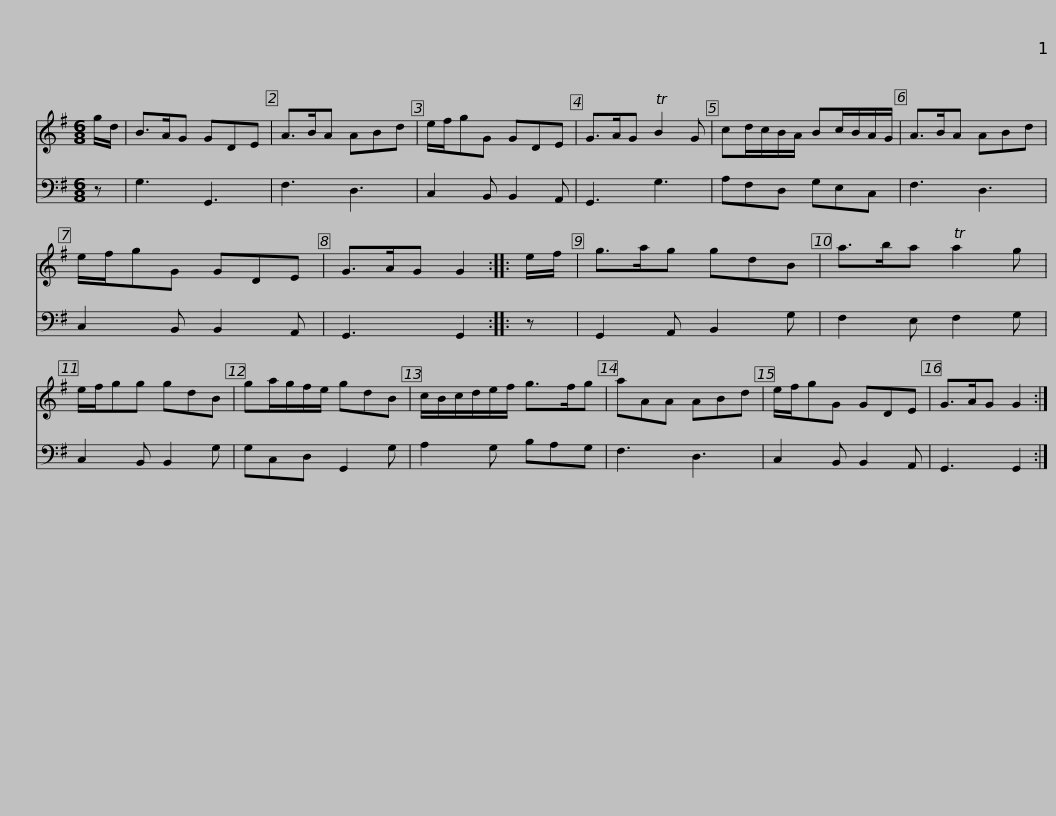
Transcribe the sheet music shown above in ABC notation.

X:1
%%score 1 2
L:1/8
M:6/8
I:linebreak $
K:G
V:1 treble
V:2 bass
V:1
 g/d/ | B>AG GDE | A>BA ABd | e/f/gG GDE | G>AG TB2 G | %5
 cd/c/B/A/ Bc/B/A/G/ | A>BA ABd |$ e/f/gG GDE | G>AG G2 :: e/f/ | %10
 g>ag gdB | a>ba Ta2 g | e/f/gg gdB | ga/g/f/e/ gdB |$ c/B/c/d/e/f/ g>fg | %15
 aAA ABd | e/f/gG GDE | G>AG G2 :| %18
V:2
 z | G,3 G,,3 | F,3 D,3 | C,2 B,, B,,2 A,, | G,,3 G,3 | %5
 A,F,D, G,E,C, | F,3 D,3 |$ C,2 B,, B,,2 A,, | G,,3 G,,2 :: z | %10
 G,,2 A,, B,,2 G, | F,2 E, F,2 G, | C,2 B,, B,,2 G, | G,C,D, G,,2 G, |$ A,2 G, B,A,G, | %15
 F,3 D,3 | C,2 B,, B,,2 A,, | G,,3 G,,2 :| %18
